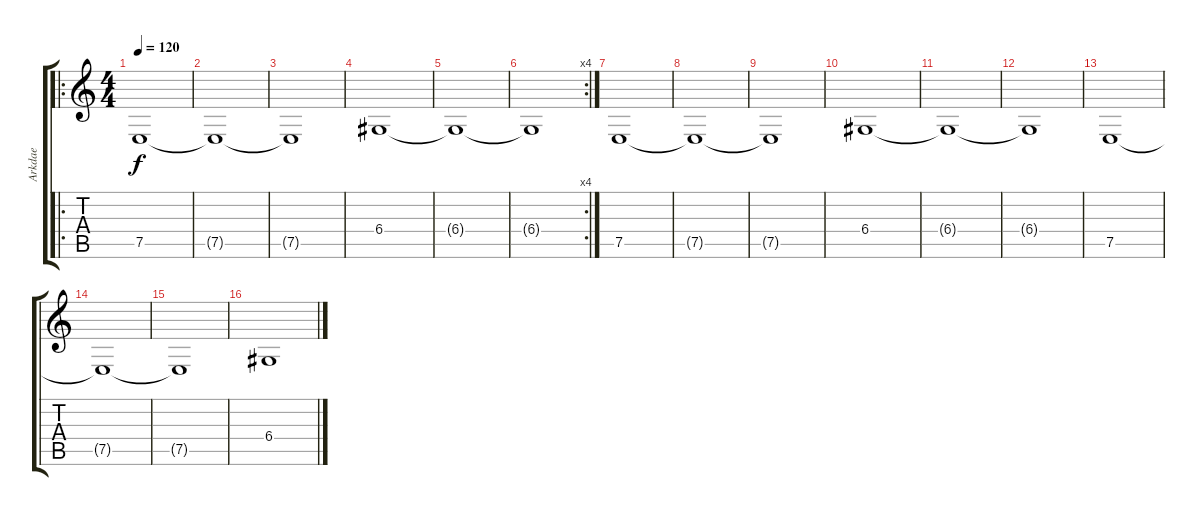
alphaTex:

\track ("Arkdae" "Arkdae") {instrument acousticgrandpiano}
\staff {score tabs}
\tuning (E4 B3 G3 D3 A2 E2) {hide}
\ro
\ts (4 4)
\tempo 120
\clef g2
\ks c
7.5.1{dy f} |
7.5{t}.1 |
7.5{t}.1 |
6.4.1 |
6.4{t}.1 |
\rc 4
6.4{t}.1 |
7.5.1 |
7.5{t}.1 |
7.5{t}.1 |
6.4.1 |
6.4{t}.1 |
6.4{t}.1 |
7.5.1 |
7.5{t}.1 |
7.5{t}.1 |
6.4.1
